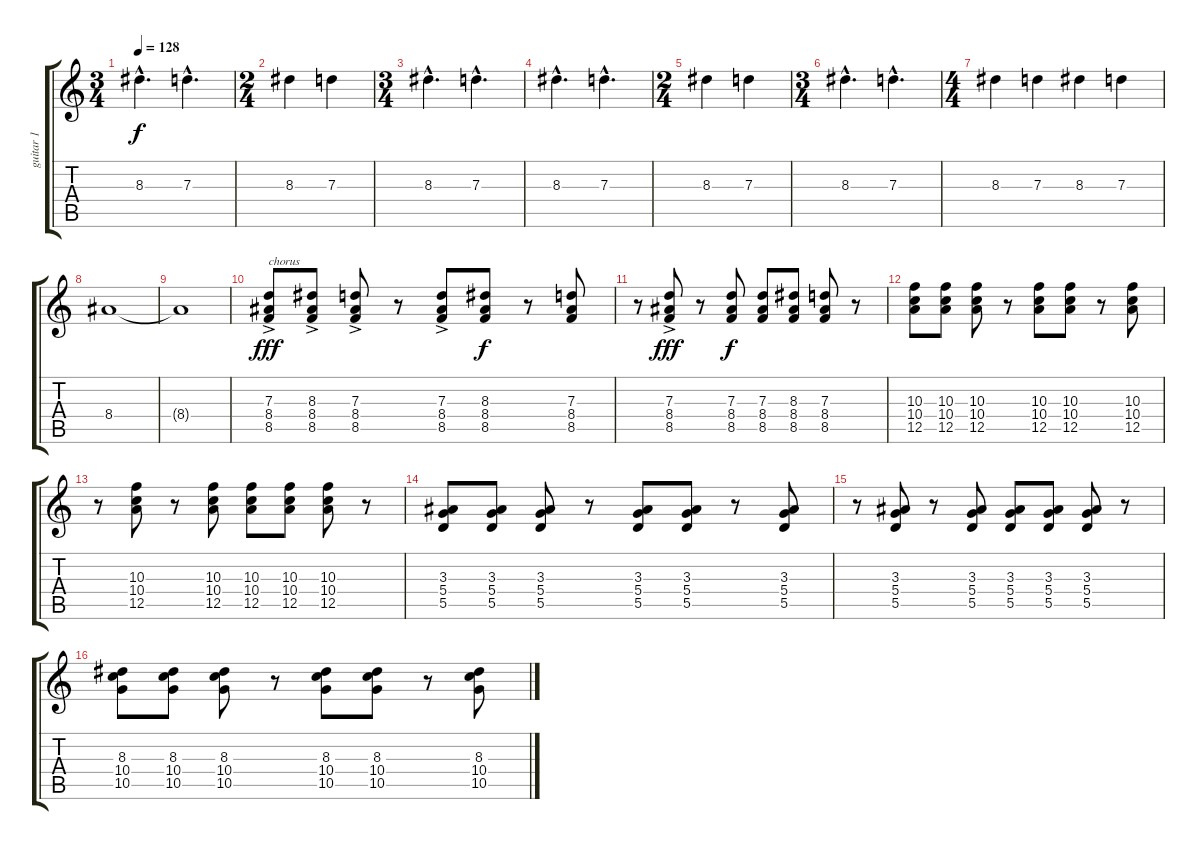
\track ("guitar 1" "guitar 1") {instrument distortionguitar}
\staff {score tabs}
\tuning (E4 B3 G3 D3 A2 E2) {hide}
\ts (3 4)
\tempo 128
\clef g2
\ks c
8.3{hac}.4{d dy f} 7.3{hac}.4{d} |
\ts (2 4)
8.3.4 7.3.4 |
\ts (3 4)
8.3{hac}.4{d} 7.3{hac}.4{d} |
8.3{hac}.4{d} 7.3{hac}.4{d} |
\ts (2 4)
8.3.4 7.3.4 |
\ts (3 4)
8.3{hac}.4{d} 7.3{hac}.4{d} |
\ts (4 4)
8.3.4 7.3.4 8.3.4 7.3.4 |
8.4.1 |
8.4{t}.1 |
(7.3{ac} 8.4 8.5).8{txt "chorus" dy fff} (8.3{ac} 8.4 8.5).8 (7.3{ac} 8.4 8.5).8 r.8 (7.3{ac} 8.4 8.5).8 (8.3 8.4 8.5).8{dy f} r.8 (7.3 8.4 8.5).8 |
r.8 (7.3{ac} 8.4 8.5).8{dy fff} r.8 (7.3 8.4 8.5).8{dy f} (7.3 8.4 8.5).8 (8.3 8.4 8.5).8 (7.3 8.4 8.5).8 r.8 |
(10.3 10.4 12.5).8 (10.3 10.4 12.5).8 (10.3 10.4 12.5).8 r.8 (10.3 10.4 12.5).8 (10.3 10.4 12.5).8 r.8 (10.3 10.4 12.5).8 |
r.8 (10.3 10.4 12.5).8 r.8 (10.3 10.4 12.5).8 (10.3 10.4 12.5).8 (10.3 10.4 12.5).8 (10.3 10.4 12.5).8 r.8 |
(3.3 5.4 5.5).8 (3.3 5.4 5.5).8 (3.3 5.4 5.5).8 r.8 (3.3 5.4 5.5).8 (3.3 5.4 5.5).8 r.8 (3.3 5.4 5.5).8 |
r.8 (3.3 5.4 5.5).8 r.8 (3.3 5.4 5.5).8 (3.3 5.4 5.5).8 (3.3 5.4 5.5).8 (3.3 5.4 5.5).8 r.8 |
(8.3 10.4 10.5).8 (8.3 10.4 10.5).8 (8.3 10.4 10.5).8 r.8 (8.3 10.4 10.5).8 (8.3 10.4 10.5).8 r.8 (8.3 10.4 10.5).8
